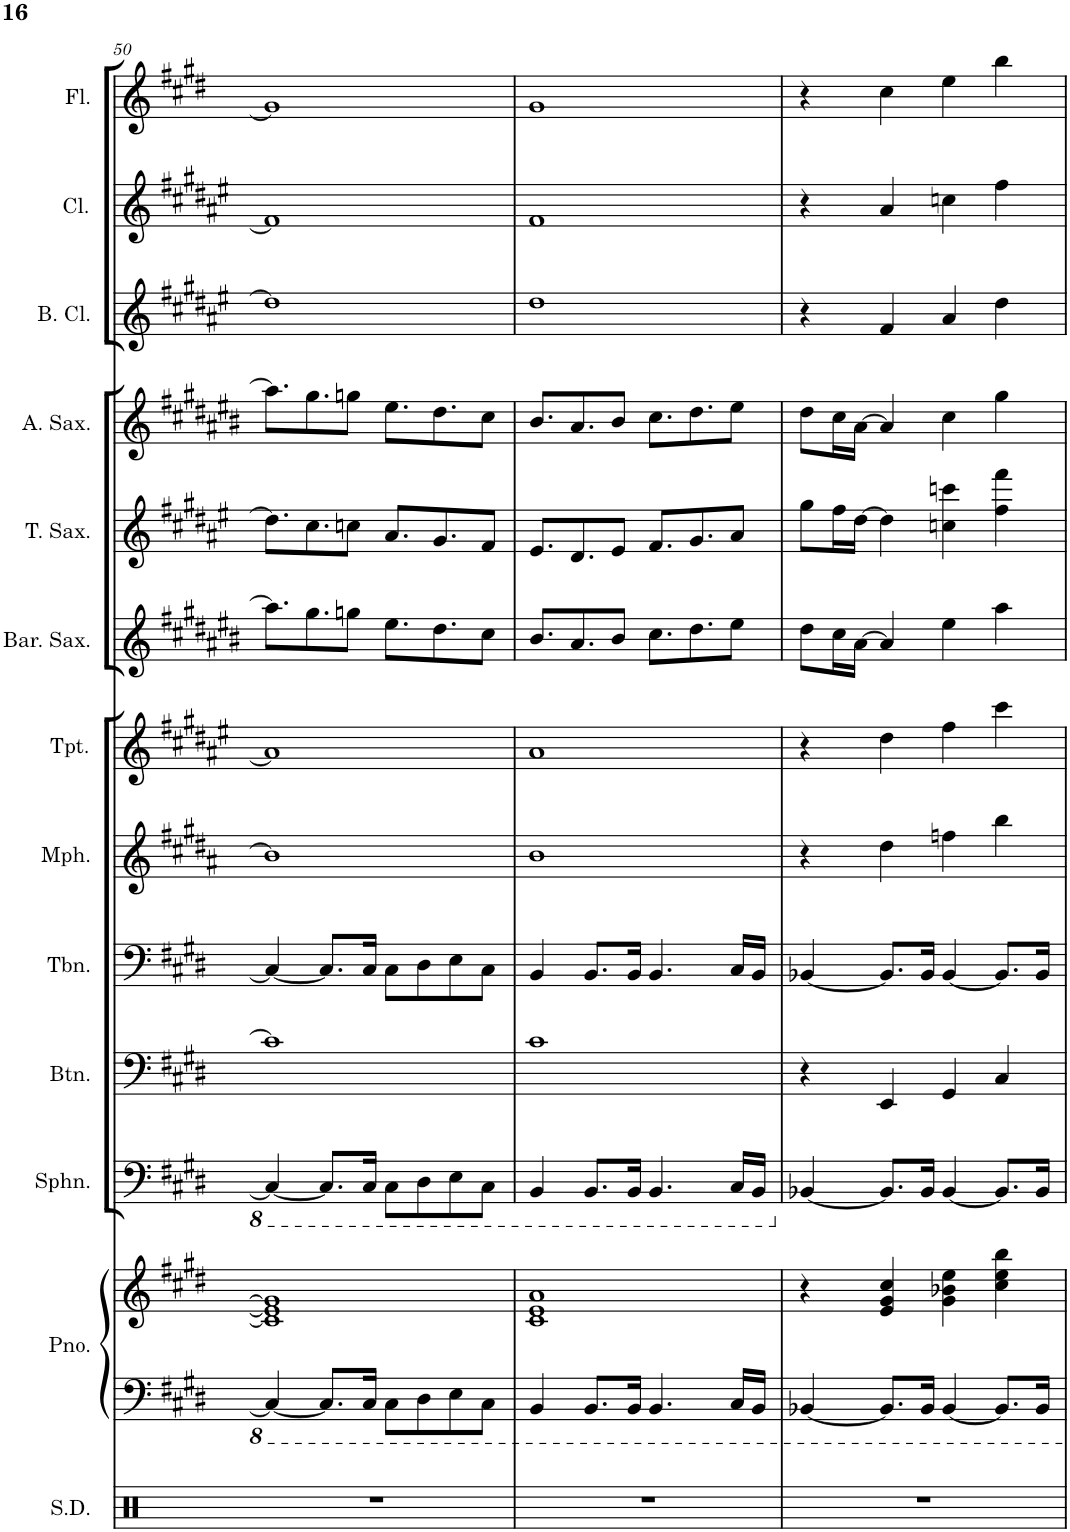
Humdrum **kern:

**kern	**kern	**kern	**kern	**kern	**kern	**kern	**kern	**kern	**kern	**kern	**kern	**kern	**kern
*part13	*part12	*part12	*part11	*part10	*part9	*part8	*part7	*part6	*part5	*part4	*part3	*part2	*part1
*staff14	*staff13	*staff12	*staff11	*staff10	*staff9	*staff8	*staff7	*staff6	*staff5	*staff4	*staff3	*staff2	*staff1
*I"Snare Drum	*I"Piano	*	*I"Sousaphone	*I"Baritone	*I"Trombone	*I"Mellophone	*I"Trumpet	*I"Baritone Sax	*I"Tenor Sax	*I"Alto Sax	*I"Bass Clarinet	*I"Clarinet	*I"Flute
*I'S.D.	*I'Pno.	*	*I'Sphn.	*I'Btn.	*I'Tbn.	*I'Mph.	*I'Tpt.	*I'Bar. Sax.	*I'T. Sax.	*I'A. Sax.	*I'B. Cl.	*I'Cl.	*I'Fl.
!!LO:PB:g=z
*clefX	*clefF4	*clefG2	*clefF4	*clefF4	*clefF4	*clefG2	*clefG2	*clefG2	*clefG2	*clefG2	*clefG2	*clefG2	*clefG2
*	*	*	*	*Trd4c7	*	*Trd4c7	*Trd1c2	*Trd12c21	*Trd8c14	*Trd5c9	*Trd8c14	*Trd1c2	*
*k[]	*k[f#c#g#d#]	*k[f#c#g#d#]	*k[f#c#g#d#]	*k[f#c#g#d#]	*k[f#c#g#d#]	*k[f#c#g#d#a#]	*k[f#c#g#d#a#e#]	*k[f#c#g#d#a#e#b#]	*k[f#c#g#d#a#e#]	*k[f#c#g#d#a#e#b#]	*k[f#c#g#d#a#e#]	*k[f#c#g#d#a#e#]	*k[f#c#g#d#]
*M4/4	*M4/4	*M4/4	*M4/4	*M4/4	*M4/4	*M4/4	*M4/4	*M4/4	*M4/4	*M4/4	*M4/4	*M4/4	*M4/4
=50	=50	=50	=50	=50	=50	=50	=50	=50	=50	=50	=50	=50	=50
1r	4CC#/_	1c#] 1e] 1g#]	4CC#/_	1c#]	4C#/_	1b]	1a#]	8.aa#\L]	8.dd#\L]	8.aa#\L]	1dd#]	1f#]	1g#]
.	.	.	.	.	.	.	.	8.gg#\	8.cc#\	8.gg#\	.	.	.
.	8.CC#/L]	.	8.CC#/L]	.	8.C#/L]	.	.	.	.	.	.	.	.
.	.	.	.	.	.	.	.	8ggn\J	8ccn\J	8ggn\J	.	.	.
.	16CC#/Jk	.	16CC#/Jk	.	16C#/Jk	.	.	.	.	.	.	.	.
.	8CC#\L	.	8CC#\L	.	8C#\L	.	.	8.ee#\L	8.a#/L	8.ee#\L	.	.	.
.	8DD#\	.	8DD#\	.	8D#\	.	.	.	.	.	.	.	.
.	.	.	.	.	.	.	.	8.dd#\	8.g#/	8.dd#\	.	.	.
.	8EE\	.	8EE\	.	8E\	.	.	.	.	.	.	.	.
.	8CC#\J	.	8CC#\J	.	8C#\J	.	.	8cc#\J	8f#/J	8cc#\J	.	.	.
=51	=51	=51	=51	=51	=51	=51	=51	=51	=51	=51	=51	=51	=51
1r	4BBB/	1c# 1e 1a	4BBB/	1c#	4BB/	1b	1a#	8.b#/L	8.e#/L	8.b#/L	1dd#	1f#	1g#
.	.	.	.	.	.	.	.	8.a#/	8.d#/	8.a#/	.	.	.
.	8.BBB/L	.	8.BBB/L	.	8.BB/L	.	.	.	.	.	.	.	.
.	.	.	.	.	.	.	.	8b#/J	8e#/J	8b#/J	.	.	.
.	16BBB/Jk	.	16BBB/Jk	.	16BB/Jk	.	.	.	.	.	.	.	.
.	4.BBB/	.	4.BBB/	.	4.BB/	.	.	8.cc#\L	8.f#/L	8.cc#\L	.	.	.
.	.	.	.	.	.	.	.	8.dd#\	8.g#/	8.dd#\	.	.	.
.	16CC#/LL	.	16CC#/LL	.	16C#/LL	.	.	8ee#\J	8a#/J	8ee#\J	.	.	.
.	16BBB/JJ	.	16BBB/JJ	.	16BB/JJ	.	.	.	.	.	.	.	.
=52	=52	=52	=52	=52	=52	=52	=52	=52	=52	=52	=52	=52	=52
1r	[4BBB-X/	4r	[4BB-X/	4r	[4BB-X/	4r	4r	8dd#\L	8gg#\L	8dd#\L	4r	4r	4r
.	.	.	.	.	.	.	.	16cc#\L	16ff#\L	16cc#\L	.	.	.
.	.	.	.	.	.	.	.	[16a#\JJ	[16dd#\JJ	[16a#\JJ	.	.	.
.	8.BBB-/L]	4e/ 4g#/ 4cc#/	8.BB-/L]	4EE/	8.BB-/L]	4dd#\	4dd#\	4a#/]	4dd#\]	4a#/]	4f#/	4a#/	4cc#\
.	16BBB-/Jk	.	16BB-/Jk	.	16BB-/Jk	.	.	.	.	.	.	.	.
.	[4BBB-/	4g#\ 4b-X\ 4ee\	[4BB-/	4GG#/	[4BB-/	4ffn\	4ff#\	4ee#\	4ccn\ 4cccn\	4cc#\	4a#/	4ccn\	4ee\
.	8.BBB-/L]	4cc#\ 4ee\ 4bb\	8.BB-/L]	4C#/	8.BB-/L]	4bb\	4ccc#\	4aa#\	4ff#\ 4fff#\	4gg#\	4dd#\	4ff#\	4bb\
.	16BBB-/Jk	.	16BB-/Jk	.	16BB-/Jk	.	.	.	.	.	.	.	.
=	=	=	=	=	=	=	=	=	=	=	=	=	=
*-	*-	*-	*-	*-	*-	*-	*-	*-	*-	*-	*-	*-	*-
